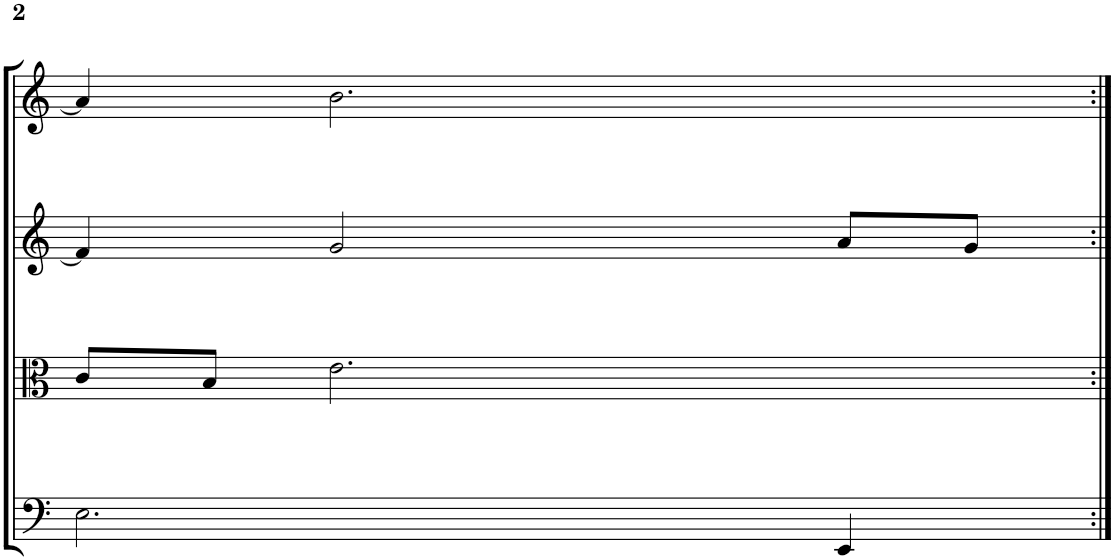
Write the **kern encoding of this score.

**kern	**kern	**kern	**kern
*part4	*part3	*part2	*part1
*staff4	*staff3	*staff2	*staff1
*I"Violoncello	*I"Viola	*I"Violin II	*I"Violin I
*I'Vc	*I'Vla	*I'Vln	*I'Vln
!!LO:PB:g=z
*clefF4	*clefC3	*clefG2	*clefG2
*k[]	*k[]	*k[]	*k[]
*M4/4	*M4/4	*M4/4	*M4/4
=16	=16	=16	=16
2.E\	8c/L	4f#/]	4a/]
.	8B/J	.	.
.	2.e\	2g/	2.b\
4EE/	.	8a/L	.
.	.	8g/J	.
=:|!	=:|!	=:|!	=:|!
*-	*-	*-	*-
